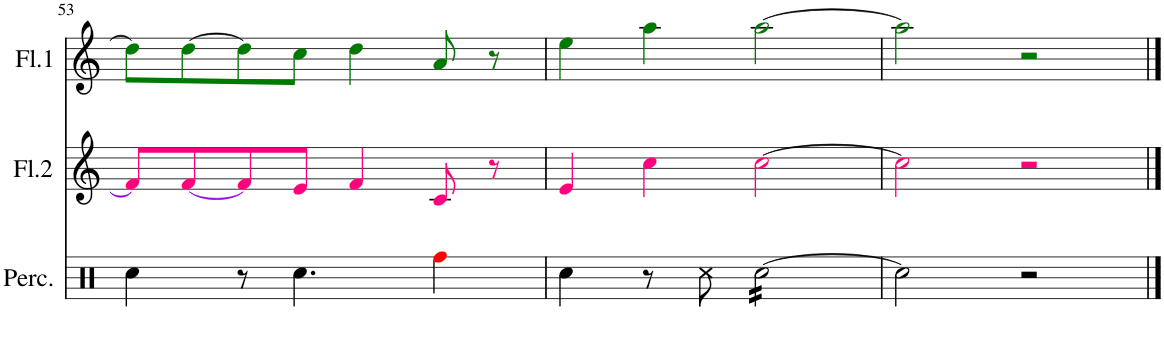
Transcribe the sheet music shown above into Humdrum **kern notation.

**kern	**kern	**kern
*part3	*part2	*part1
*staff3	*staff2	*staff1
*I"Percusión	*I"Flauta 2	*I"Flauta 1
*I'Perc.	*I'Fl.2	*I'Fl.1
!!LO:PB:g=z
*clefX	*clefG2	*clefG2
*k[]	*k[]	*k[]
*M4/4	*M4/4	*M4/4
=53	=53	=53
4Rcc\	8fi/L]	8ddj\L]
.	[8fi/	[8ddj\
8r	8fi/]	8ddj\]
4.Rcc\	8ei/J	8ccj\J
.	4fi/	4ddj\
4RffZ\	8ci/	8aj/
.	8r	8r
=54	=54	=54
4Rcc\	4ei/	4eej\
8r	4cci\	4aaj\
8Rcc\	.	.
*tremolo	*	*
[16Rcc\LL	[2cci\	[2aaj\
16Rcc\	.	.
16Rcc\	.	.
16Rcc\	.	.
16Rcc\	.	.
16Rcc\	.	.
16Rcc\	.	.
16Rcc\JJ	.	.
*Xtremolo	*	*
=55	=55	=55
2Rcc\]	2cci\]	2aaj\]
2r	2r	2r
==	==	==
*-	*-	*-
